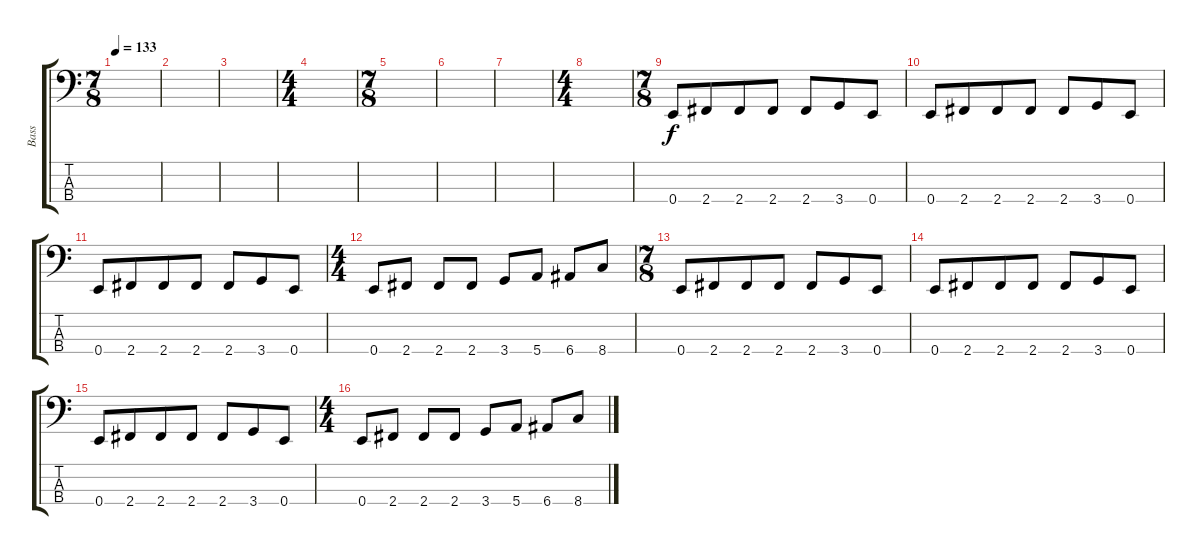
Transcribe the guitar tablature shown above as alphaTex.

\track ("Bass" "Bass") {instrument electricbassfinger}
\staff {score tabs}
\tuning (G2 D2 A1 E1) {hide}
\ts (7 8)
\tempo 133
\clef f4
\ks c
|
|
|
\ts (4 4)
|
\ts (7 8)
|
|
|
\ts (4 4)
|
\ts (7 8)
0.4.8 2.4.8 2.4.8 2.4.8 2.4.8 3.4.8 0.4.8 |
0.4.8 2.4.8 2.4.8 2.4.8 2.4.8 3.4.8 0.4.8 |
0.4.8 2.4.8 2.4.8 2.4.8 2.4.8 3.4.8 0.4.8 |
\ts (4 4)
0.4.8 2.4.8 2.4.8 2.4.8 3.4.8 5.4.8 6.4.8 8.4.8 |
\ts (7 8)
0.4.8 2.4.8 2.4.8 2.4.8 2.4.8 3.4.8 0.4.8 |
0.4.8 2.4.8 2.4.8 2.4.8 2.4.8 3.4.8 0.4.8 |
0.4.8 2.4.8 2.4.8 2.4.8 2.4.8 3.4.8 0.4.8 |
\ts (4 4)
0.4.8 2.4.8 2.4.8 2.4.8 3.4.8 5.4.8 6.4.8 8.4.8
